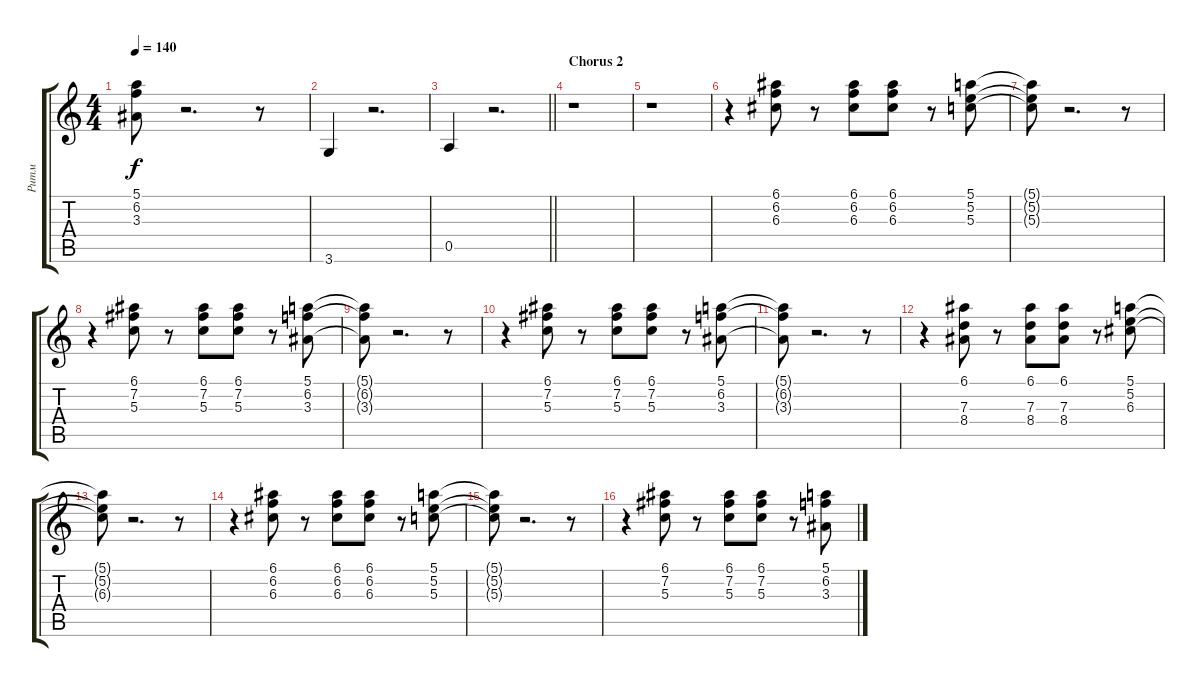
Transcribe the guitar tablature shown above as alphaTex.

\track ("Ритм" "Ритм") {instrument electricguitarclean}
\staff {score tabs}
\tuning (E4 B3 G3 D3 A2 E2) {hide}
\ts (4 4)
\tempo 140
\clef g2
\ks c
(5.1{t} 6.2{t} 3.3{t}).8{dy f} r.2{d} r.8 |
3.6.4 r.2{d} |
\barLineRight lightlight
0.5.4 r.2{d} |
\section ("" "Chorus 2")
r.1 |
r.1 |
r.4 (6.1 6.2 6.3).8 r.8 (6.1 6.2 6.3).8 (6.1 6.2 6.3).8 r.8 (5.1 5.2 5.3).8 |
(5.1{t} 5.2{t} 5.3{t}).8 r.2{d} r.8 |
r.4 (6.1 7.2 5.3).8 r.8 (6.1 7.2 5.3).8 (6.1 7.2 5.3).8 r.8 (5.1 6.2 3.3).8 |
(5.1{t} 6.2{t} 3.3{t}).8 r.2{d} r.8 |
r.4 (6.1 7.2 5.3).8 r.8 (6.1 7.2 5.3).8 (6.1 7.2 5.3).8 r.8 (5.1 6.2 3.3).8 |
(5.1{t} 6.2{t} 3.3{t}).8 r.2{d} r.8 |
r.4 (6.1 7.3 8.4).8 r.8 (6.1 7.3 8.4).8 (6.1 7.3 8.4).8 r.8 (5.1 5.2 6.3).8 |
(5.1{t} 5.2{t} 6.3{t}).8 r.2{d} r.8 |
r.4 (6.1 6.2 6.3).8 r.8 (6.1 6.2 6.3).8 (6.1 6.2 6.3).8 r.8 (5.1 5.2 5.3).8 |
(5.1{t} 5.2{t} 5.3{t}).8 r.2{d} r.8 |
r.4 (6.1 7.2 5.3).8 r.8 (6.1 7.2 5.3).8 (6.1 7.2 5.3).8 r.8 (5.1 6.2 3.3).8
